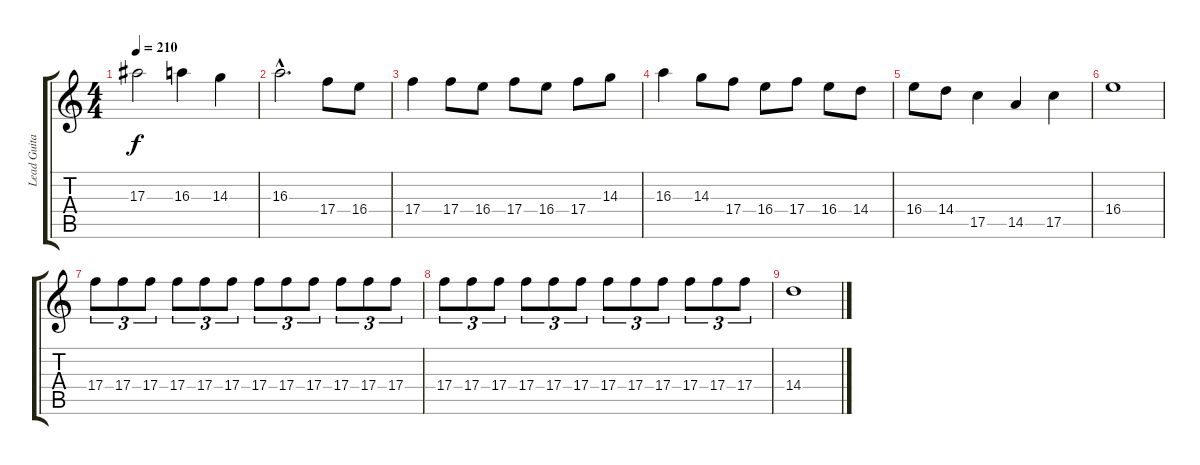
\track ("Lead Guitar" "Lead Guita") {instrument overdrivenguitar}
\staff {score tabs}
\tuning (D4 A3 F3 C3 G2 D2) {hide}
\ts (4 4)
\tempo 210
\clef g2
\ks c
17.3.2{dy f} 16.3.4 14.3.4 |
16.3{hac}.2{d} 17.4.8 16.4.8 |
17.4.4 17.4.8 16.4.8 17.4.8 16.4.8 17.4.8 14.3.8 |
16.3.4 14.3.8 17.4.8 16.4.8 17.4.8 16.4.8 14.4.8 |
16.4.8 14.4.8 17.5.4 14.5.4 17.5.4 |
16.4.1 |
17.4.8{tu (3 2)} 17.4.8{tu (3 2)} 17.4.8{tu (3 2)} 17.4.8{tu (3 2)} 17.4.8{tu (3 2)} 17.4.8{tu (3 2)} 17.4.8{tu (3 2)} 17.4.8{tu (3 2)} 17.4.8{tu (3 2)} 17.4.8{tu (3 2)} 17.4.8{tu (3 2)} 17.4.8{tu (3 2)} |
17.4.8{tu (3 2)} 17.4.8{tu (3 2)} 17.4.8{tu (3 2)} 17.4.8{tu (3 2)} 17.4.8{tu (3 2)} 17.4.8{tu (3 2)} 17.4.8{tu (3 2)} 17.4.8{tu (3 2)} 17.4.8{tu (3 2)} 17.4.8{tu (3 2)} 17.4.8{tu (3 2)} 17.4.8{tu (3 2)} |
14.4.1
